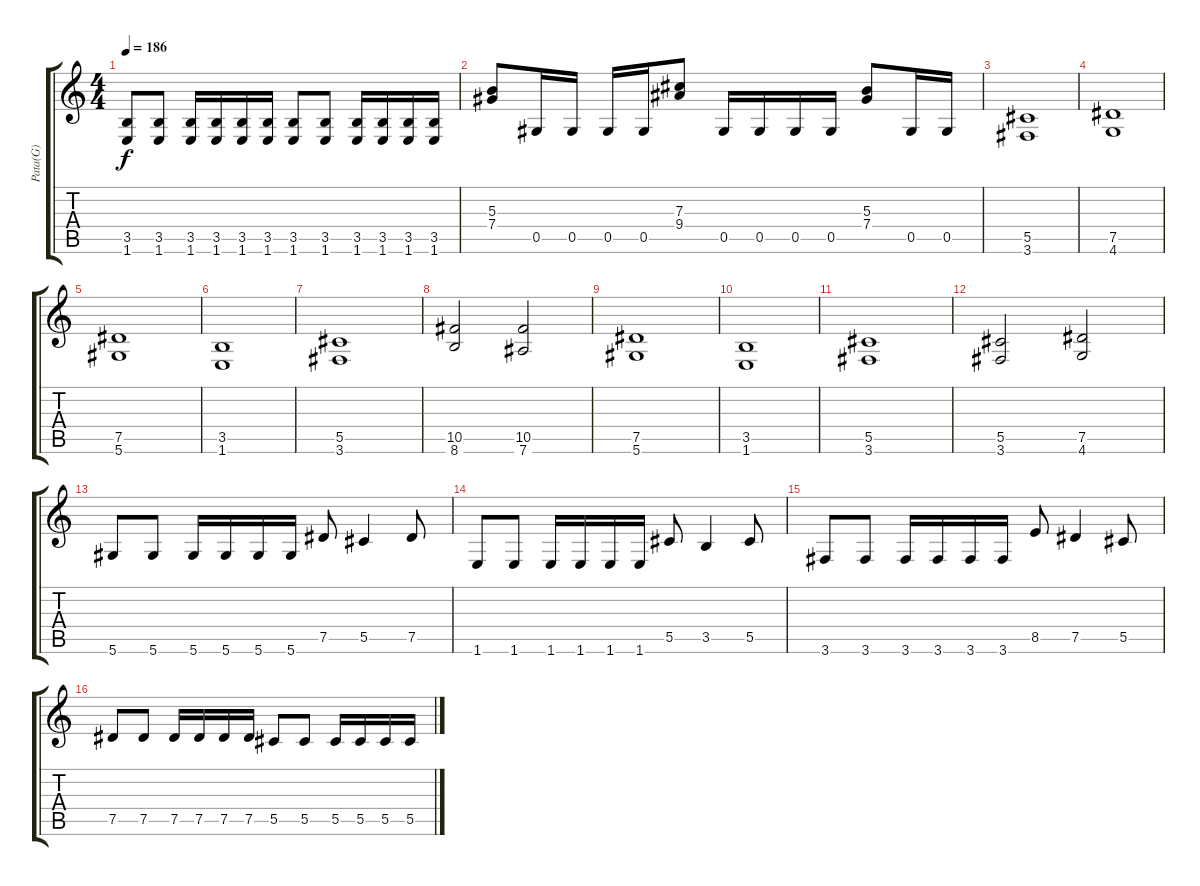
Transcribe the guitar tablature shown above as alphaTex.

\track ("Pata(G)" "Pata(G)") {instrument overdrivenguitar}
\staff {score tabs}
\tuning (Eb4 Bb3 Gb3 Db3 Ab2 Eb2) {hide}
\ts (4 4)
\tempo 186
\clef g2
\ks c
(3.5 1.6).8{dy f} (3.5 1.6).8 (3.5 1.6).16 (3.5 1.6).16 (3.5 1.6).16 (3.5 1.6).16 (3.5 1.6).8 (3.5 1.6).8 (3.5 1.6).16 (3.5 1.6).16 (3.5 1.6).16 (3.5 1.6).16 |
(5.3 7.4).8 0.5.16 0.5.16 0.5.16 0.5.16 (7.3 9.4).8 0.5.16 0.5.16 0.5.16 0.5.16 (5.3 7.4).8 0.5.16 0.5.16 |
(5.5 3.6).1 |
(7.5 4.6).1 |
(7.5 5.6).1 |
(3.5 1.6).1 |
(5.5 3.6).1 |
(10.5 8.6).2 (10.5 7.6).2 |
(7.5 5.6).1 |
(3.5 1.6).1 |
(5.5 3.6).1 |
(5.5 3.6).2 (7.5 4.6).2 |
5.6.8 5.6.8 5.6.16 5.6.16 5.6.16 5.6.16 7.5.8 5.5.4 7.5.8 |
1.6.8 1.6.8 1.6.16 1.6.16 1.6.16 1.6.16 5.5.8 3.5.4 5.5.8 |
3.6.8 3.6.8 3.6.16 3.6.16 3.6.16 3.6.16 8.5.8 7.5.4 5.5.8 |
7.5.8 7.5.8 7.5.16 7.5.16 7.5.16 7.5.16 5.5.8 5.5.8 5.5.16 5.5.16 5.5.16 5.5.16
